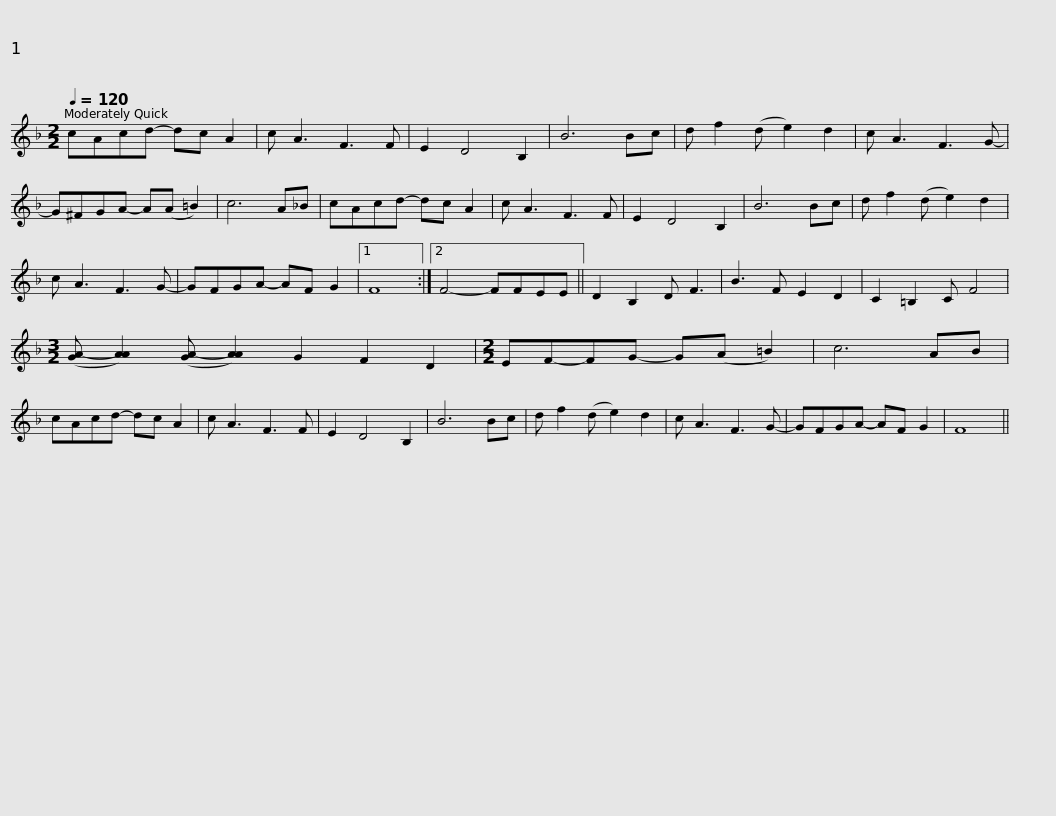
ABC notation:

X:1
L:1/8
Q:1/4=120
M:2/2
I:linebreak $
K:F
V:1 treble
V:1
 cAcd- dc A2 | c A3 F3 F | E2 D4 B,2 | B6 Bc | d f2 (d e2) d2 | %5
 c A3 F3 G- | G^FGA- A(A =B2) | c6 A_B |$ cAcd- dc A2 | c A3 F3 F | %10
 E2 D4 B,2 | B6 Bc | d f2 (d e2) d2 | c A3 F3 G- | GFGA- AF G2 |1 %15
 F8 :|2$ F4- FFEE || D2 B,2 D F3 | B3 F E2 D2 | C2 =B,2 C F4 | %20
[M:3/2] ([GA-] [AA]2) ([GA-] [AA]2) G2 F2 D2 |[M:2/2] EF-FG- G(A =B2) |$ c6 AB | cAcd- dc A2 | c A3 F3 F | %25
 E2 D4 B,2 | B6 Bc | d f2 (d e2) d2 | c A3 F3 G- | GFGA- AF G2 | %30
 F8 || %31
